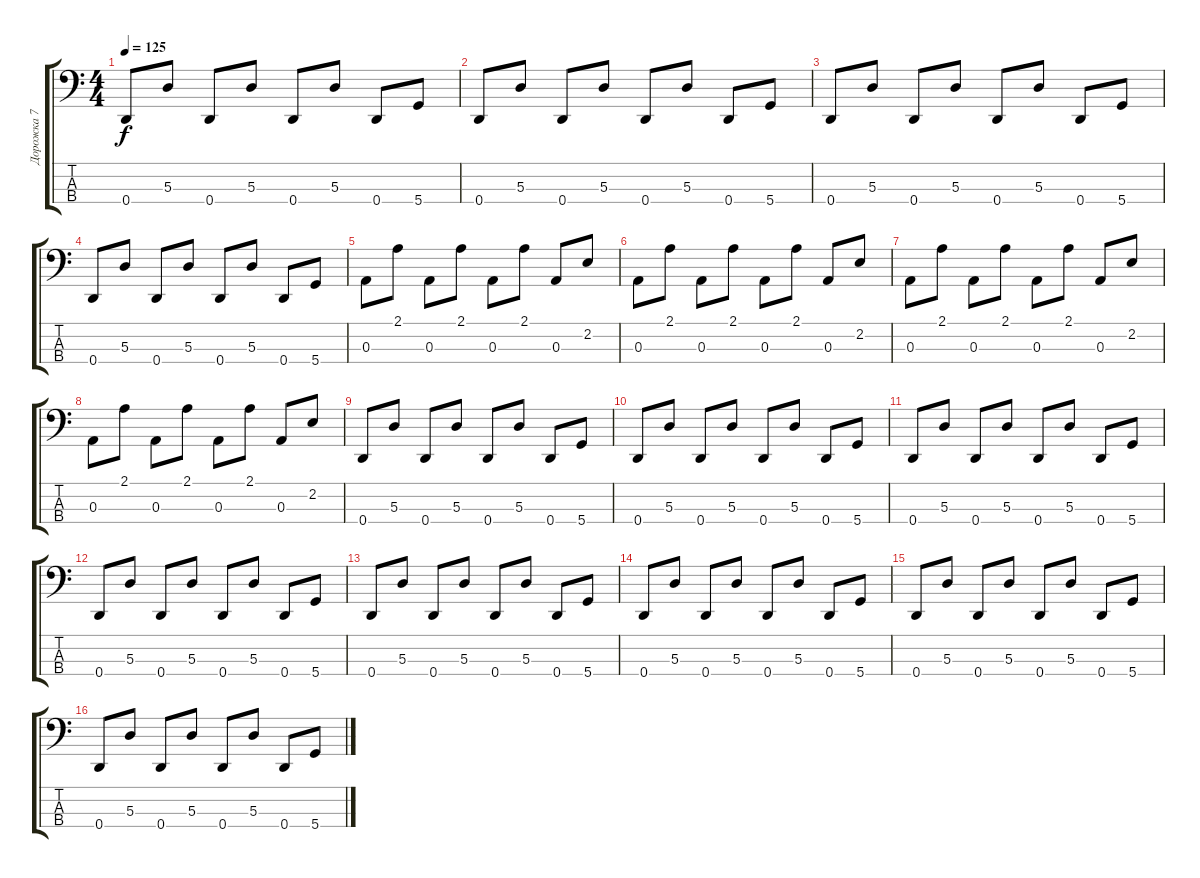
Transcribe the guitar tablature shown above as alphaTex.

\track ("Дорожка 7" "Дорожка 7") {instrument synthbass1}
\staff {score tabs}
\tuning (G2 D2 A1 D1) {hide}
\ts (4 4)
\tempo 125
\clef f4
\ks c
0.4.8{dy f} 5.3.8 0.4.8 5.3.8 0.4.8 5.3.8 0.4.8 5.4.8 |
0.4.8 5.3.8 0.4.8 5.3.8 0.4.8 5.3.8 0.4.8 5.4.8 |
0.4.8 5.3.8 0.4.8 5.3.8 0.4.8 5.3.8 0.4.8 5.4.8 |
0.4.8 5.3.8 0.4.8 5.3.8 0.4.8 5.3.8 0.4.8 5.4.8 |
0.3.8 2.1.8 0.3.8 2.1.8 0.3.8 2.1.8 0.3.8 2.2.8 |
0.3.8 2.1.8 0.3.8 2.1.8 0.3.8 2.1.8 0.3.8 2.2.8 |
0.3.8 2.1.8 0.3.8 2.1.8 0.3.8 2.1.8 0.3.8 2.2.8 |
0.3.8 2.1.8 0.3.8 2.1.8 0.3.8 2.1.8 0.3.8 2.2.8 |
0.4.8 5.3.8 0.4.8 5.3.8 0.4.8 5.3.8 0.4.8 5.4.8 |
0.4.8 5.3.8 0.4.8 5.3.8 0.4.8 5.3.8 0.4.8 5.4.8 |
0.4.8 5.3.8 0.4.8 5.3.8 0.4.8 5.3.8 0.4.8 5.4.8 |
0.4.8 5.3.8 0.4.8 5.3.8 0.4.8 5.3.8 0.4.8 5.4.8 |
0.4.8 5.3.8 0.4.8 5.3.8 0.4.8 5.3.8 0.4.8 5.4.8 |
0.4.8 5.3.8 0.4.8 5.3.8 0.4.8 5.3.8 0.4.8 5.4.8 |
0.4.8 5.3.8 0.4.8 5.3.8 0.4.8 5.3.8 0.4.8 5.4.8 |
0.4.8 5.3.8 0.4.8 5.3.8 0.4.8 5.3.8 0.4.8 5.4.8
